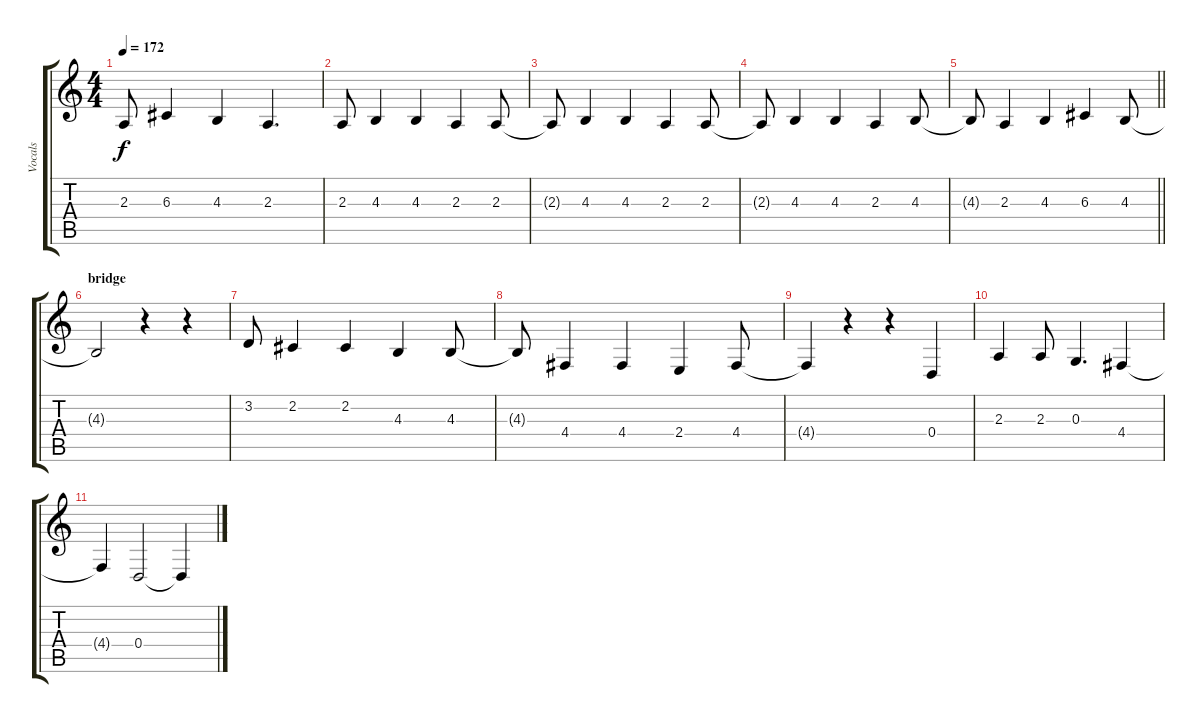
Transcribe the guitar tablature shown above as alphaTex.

\track ("Vocals" "Vocals") {instrument clarinet}
\staff {score tabs}
\tuning (E4 B3 G3 D3 A2 D2) {hide}
\ts (4 4)
\tempo 172
\clef g2
\ks c
2.3{t}.8{dy f} 6.3.4 4.3.4 2.3.4{d} |
2.3.8 4.3.4 4.3.4 2.3.4 2.3.8 |
2.3{t}.8 4.3.4 4.3.4 2.3.4 2.3.8 |
2.3{t}.8 4.3.4 4.3.4 2.3.4 4.3.8 |
\barLineRight lightlight
4.3{t}.8 2.3.4 4.3.4 6.3.4 4.3.8 |
\section ("" "bridge")
4.3{t}.2 r.4 r.4 |
3.2.8 2.2.4 2.2.4 4.3.4 4.3.8 |
4.3{t}.8 4.4.4 4.4.4 2.4.4 4.4.8 |
4.4{t}.4 r.4 r.4 0.4.4 |
2.3.4 2.3.8 0.3.4{d} 4.4.4 |
4.4{t}.4 0.4.2 0.4{t}.4
